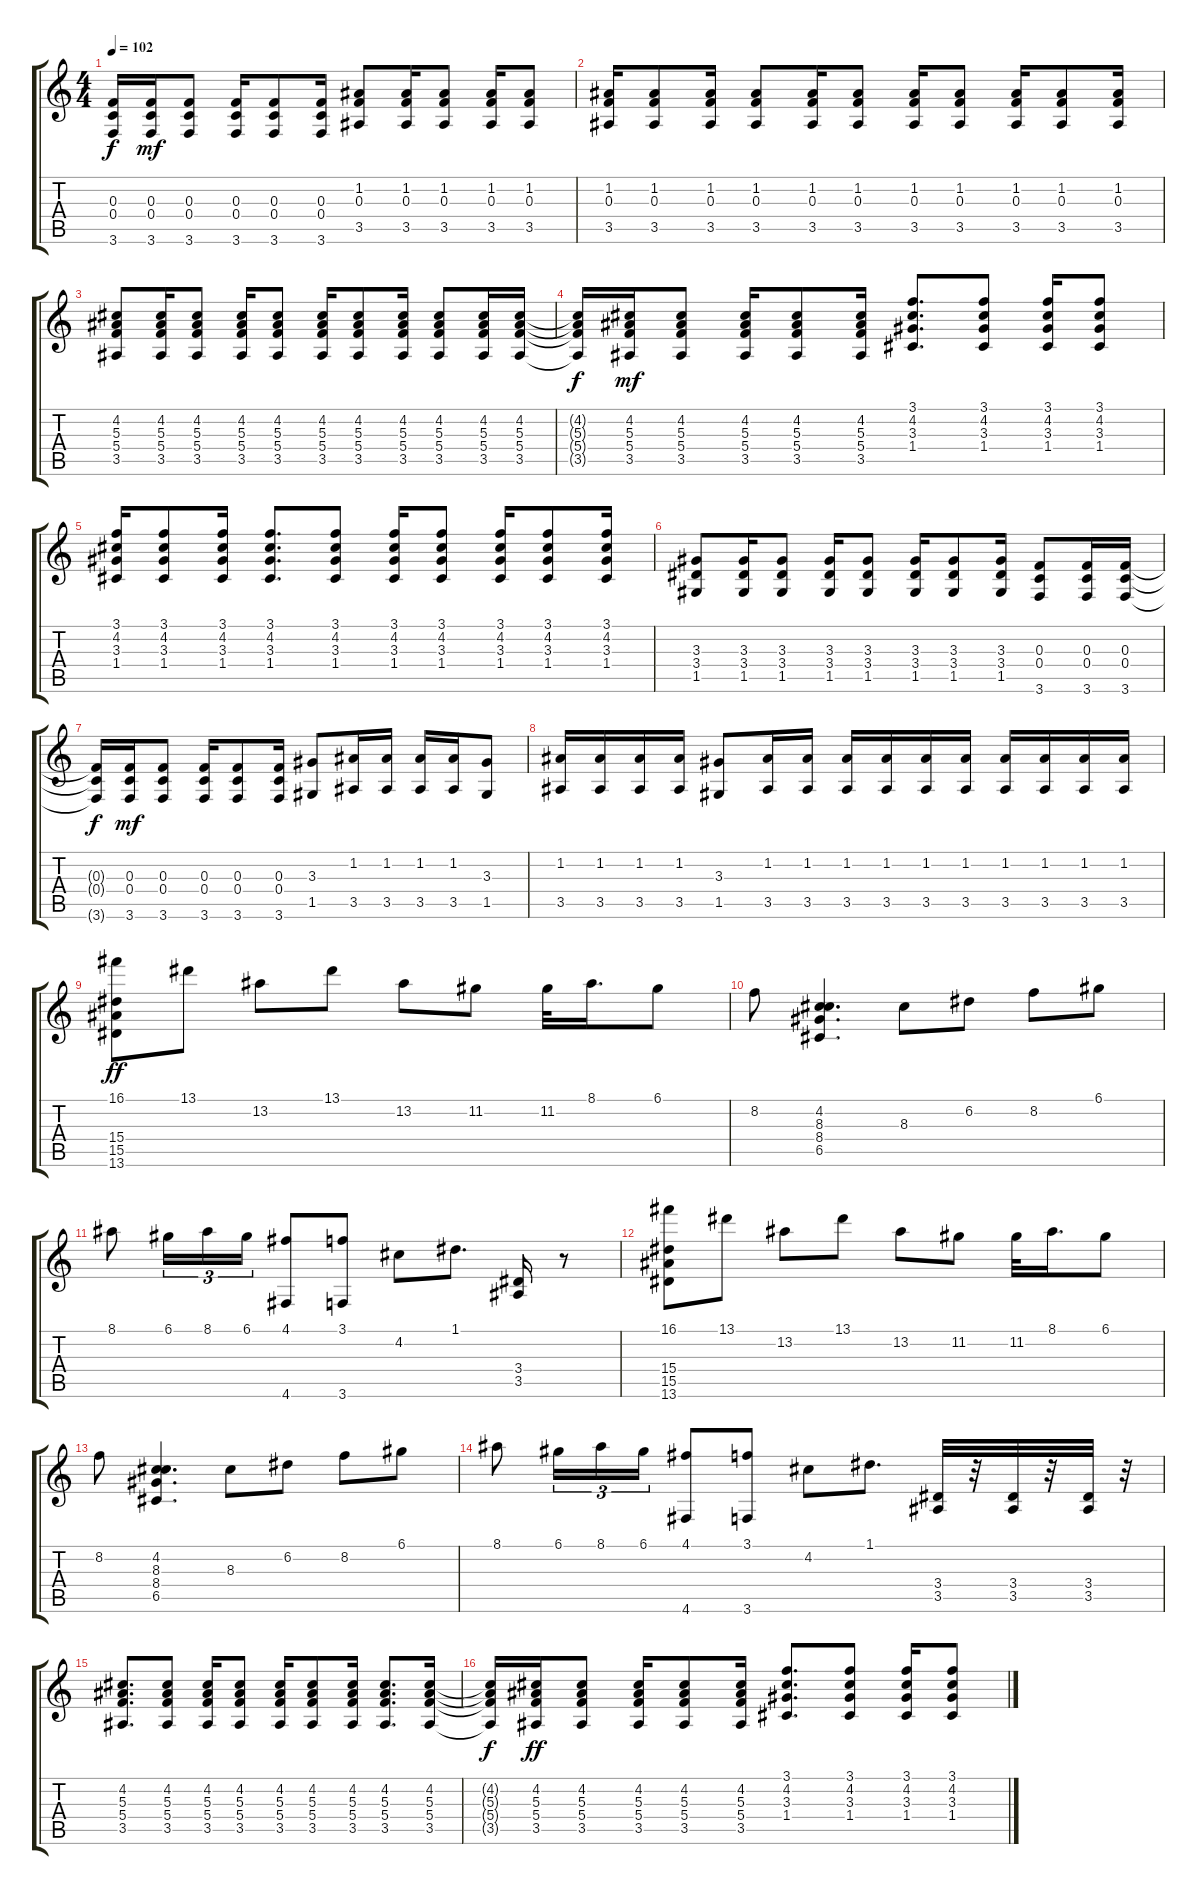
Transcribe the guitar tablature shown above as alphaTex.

\track "" {instrument distortionguitar}
\staff {score tabs}
\tuning (D4 A3 F3 C3 G2 D2) {hide}
\ts (4 4)
\tempo 102
\clef g2
\ks c
(0.3{t} 0.4{t} 3.6{t}).16{dy f} (0.3 0.4 3.6).16{dy mf} (0.3 0.4 3.6).8 (0.3 0.4 3.6).16 (0.3 0.4 3.6).8 (0.3 0.4 3.6).16 (1.2 0.3 3.5).8 (1.2 0.3 3.5).16 (1.2 0.3 3.5).8 (1.2 0.3 3.5).16 (1.2 0.3 3.5).8 |
(1.2 0.3 3.5).16 (1.2 0.3 3.5).8 (1.2 0.3 3.5).16 (1.2 0.3 3.5).8 (1.2 0.3 3.5).16 (1.2 0.3 3.5).8 (1.2 0.3 3.5).16 (1.2 0.3 3.5).8 (1.2 0.3 3.5).16 (1.2 0.3 3.5).8 (1.2 0.3 3.5).16 |
(4.2 5.3 5.4 3.5).8 (4.2 5.3 5.4 3.5).16 (4.2 5.3 5.4 3.5).8 (4.2 5.3 5.4 3.5).16 (4.2 5.3 5.4 3.5).8 (4.2 5.3 5.4 3.5).16 (4.2 5.3 5.4 3.5).8 (4.2 5.3 5.4 3.5).16 (4.2 5.3 5.4 3.5).8 (4.2 5.3 5.4 3.5).16 (4.2 5.3 5.4 3.5).16 |
(4.2{t} 5.3{t} 5.4{t} 3.5{t}).16{dy f} (4.2 5.3 5.4 3.5).16{dy mf} (4.2 5.3 5.4 3.5).8 (4.2 5.3 5.4 3.5).16 (4.2 5.3 5.4 3.5).8 (4.2 5.3 5.4 3.5).16 (3.1 4.2 3.3 1.4).8{d} (3.1 4.2 3.3 1.4).8 (3.1 4.2 3.3 1.4).16 (3.1 4.2 3.3 1.4).8 |
(3.1 4.2 3.3 1.4).16 (3.1 4.2 3.3 1.4).8 (3.1 4.2 3.3 1.4).16 (3.1 4.2 3.3 1.4).8{d} (3.1 4.2 3.3 1.4).8 (3.1 4.2 3.3 1.4).16 (3.1 4.2 3.3 1.4).8 (3.1 4.2 3.3 1.4).16 (3.1 4.2 3.3 1.4).8 (3.1 4.2 3.3 1.4).16 |
(3.3 3.4 1.5).8 (3.3 3.4 1.5).16 (3.3 3.4 1.5).8 (3.3 3.4 1.5).16 (3.3 3.4 1.5).8 (3.3 3.4 1.5).16 (3.3 3.4 1.5).8 (3.3 3.4 1.5).16 (0.3 0.4 3.6).8 (0.3 0.4 3.6).16 (0.3 0.4 3.6).16 |
(0.3{t} 0.4{t} 3.6{t}).16{dy f} (0.3 0.4 3.6).16{dy mf} (0.3 0.4 3.6).8 (0.3 0.4 3.6).16 (0.3 0.4 3.6).8 (0.3 0.4 3.6).16 (3.3 1.5).8 (1.2 3.5).16 (1.2 3.5).16 (1.2 3.5).16 (1.2 3.5).16 (3.3 1.5).8 |
(1.2 3.5).16 (1.2 3.5).16 (1.2 3.5).16 (1.2 3.5).16 (3.3 1.5).8 (1.2 3.5).16 (1.2 3.5).16 (1.2 3.5).16 (1.2 3.5).16 (1.2 3.5).16 (1.2 3.5).16 (1.2 3.5).16 (1.2 3.5).16 (1.2 3.5).16 (1.2 3.5).16 |
(16.1 15.4 15.5 13.6).8{dy ff} 13.1.8 13.2.8 13.1.8 13.2.8 11.2.8 11.2.32 8.1.16{d} 6.1.8 |
8.2.8 (4.2 8.3 8.4 6.5).4{d} 8.3.8 6.2.8 8.2.8 6.1.8 |
8.1.8 6.1.16{tu (3 2)} 8.1.16{tu (3 2)} 6.1.16{tu (3 2)} (4.1 4.6).8 (3.1 3.6).8 4.2.8 1.1.8{d} (3.4 3.5).16 r.8 |
(16.1 15.4 15.5 13.6).8 13.1.8 13.2.8 13.1.8 13.2.8 11.2.8 11.2.32 8.1.16{d} 6.1.8 |
8.2.8 (4.2 8.3 8.4 6.5).4{d} 8.3.8 6.2.8 8.2.8 6.1.8 |
8.1.8 6.1.16{tu (3 2)} 8.1.16{tu (3 2)} 6.1.16{tu (3 2)} (4.1 4.6).8 (3.1 3.6).8 4.2.8 1.1.8{d} (3.4 3.5).32 r.32 (3.4 3.5).32 r.32 (3.4 3.5).32 r.32 |
(4.2 5.3 5.4 3.5).8{d} (4.2 5.3 5.4 3.5).8 (4.2 5.3 5.4 3.5).16 (4.2 5.3 5.4 3.5).8 (4.2 5.3 5.4 3.5).16 (4.2 5.3 5.4 3.5).8 (4.2 5.3 5.4 3.5).16 (4.2 5.3 5.4 3.5).8{d} (4.2 5.3 5.4 3.5).16 |
(4.2{t} 5.3{t} 5.4{t} 3.5{t}).16{dy f} (4.2 5.3 5.4 3.5).16{dy ff} (4.2 5.3 5.4 3.5).8 (4.2 5.3 5.4 3.5).16 (4.2 5.3 5.4 3.5).8 (4.2 5.3 5.4 3.5).16 (3.1 4.2 3.3 1.4).8{d} (3.1 4.2 3.3 1.4).8 (3.1 4.2 3.3 1.4).16 (3.1 4.2 3.3 1.4).8
